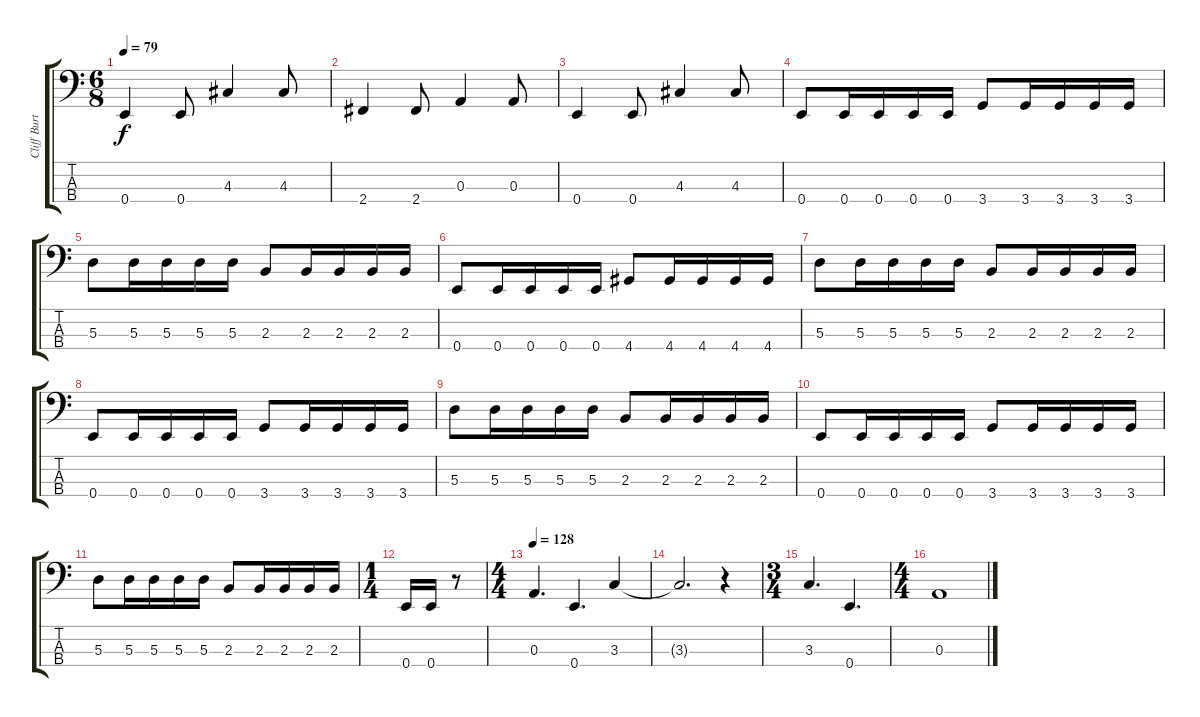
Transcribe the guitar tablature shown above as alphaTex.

\track ("Cliff Burton (Bass)" "Cliff Burt") {instrument acousticguitarsteel}
\staff {score tabs}
\tuning (G2 D2 A1 E1) {hide}
\ts (6 8)
\tempo 79
\clef f4
\ks c
0.4.4{dy f} 0.4.8 4.3.4 4.3.8 |
2.4.4 2.4.8 0.3.4 0.3.8 |
0.4.4 0.4.8 4.3.4 4.3.8 |
0.4.8 0.4.16 0.4.16 0.4.16 0.4.16 3.4.8 3.4.16 3.4.16 3.4.16 3.4.16 |
5.3.8 5.3.16 5.3.16 5.3.16 5.3.16 2.3.8 2.3.16 2.3.16 2.3.16 2.3.16 |
0.4.8 0.4.16 0.4.16 0.4.16 0.4.16 4.4.8 4.4.16 4.4.16 4.4.16 4.4.16 |
5.3.8 5.3.16 5.3.16 5.3.16 5.3.16 2.3.8 2.3.16 2.3.16 2.3.16 2.3.16 |
0.4.8 0.4.16 0.4.16 0.4.16 0.4.16 3.4.8 3.4.16 3.4.16 3.4.16 3.4.16 |
5.3.8 5.3.16 5.3.16 5.3.16 5.3.16 2.3.8 2.3.16 2.3.16 2.3.16 2.3.16 |
0.4.8 0.4.16 0.4.16 0.4.16 0.4.16 3.4.8 3.4.16 3.4.16 3.4.16 3.4.16 |
5.3.8 5.3.16 5.3.16 5.3.16 5.3.16 2.3.8 2.3.16 2.3.16 2.3.16 2.3.16 |
\ts (1 4)
0.4.16 0.4.16 r.8 |
\ts (4 4)
\tempo 128
0.3.4{d} 0.4.4{d} 3.3.4 |
3.3{t}.2{d} r.4 |
\ts (3 4)
3.3.4{d} 0.4.4{d} |
\ts (4 4)
0.3.1
